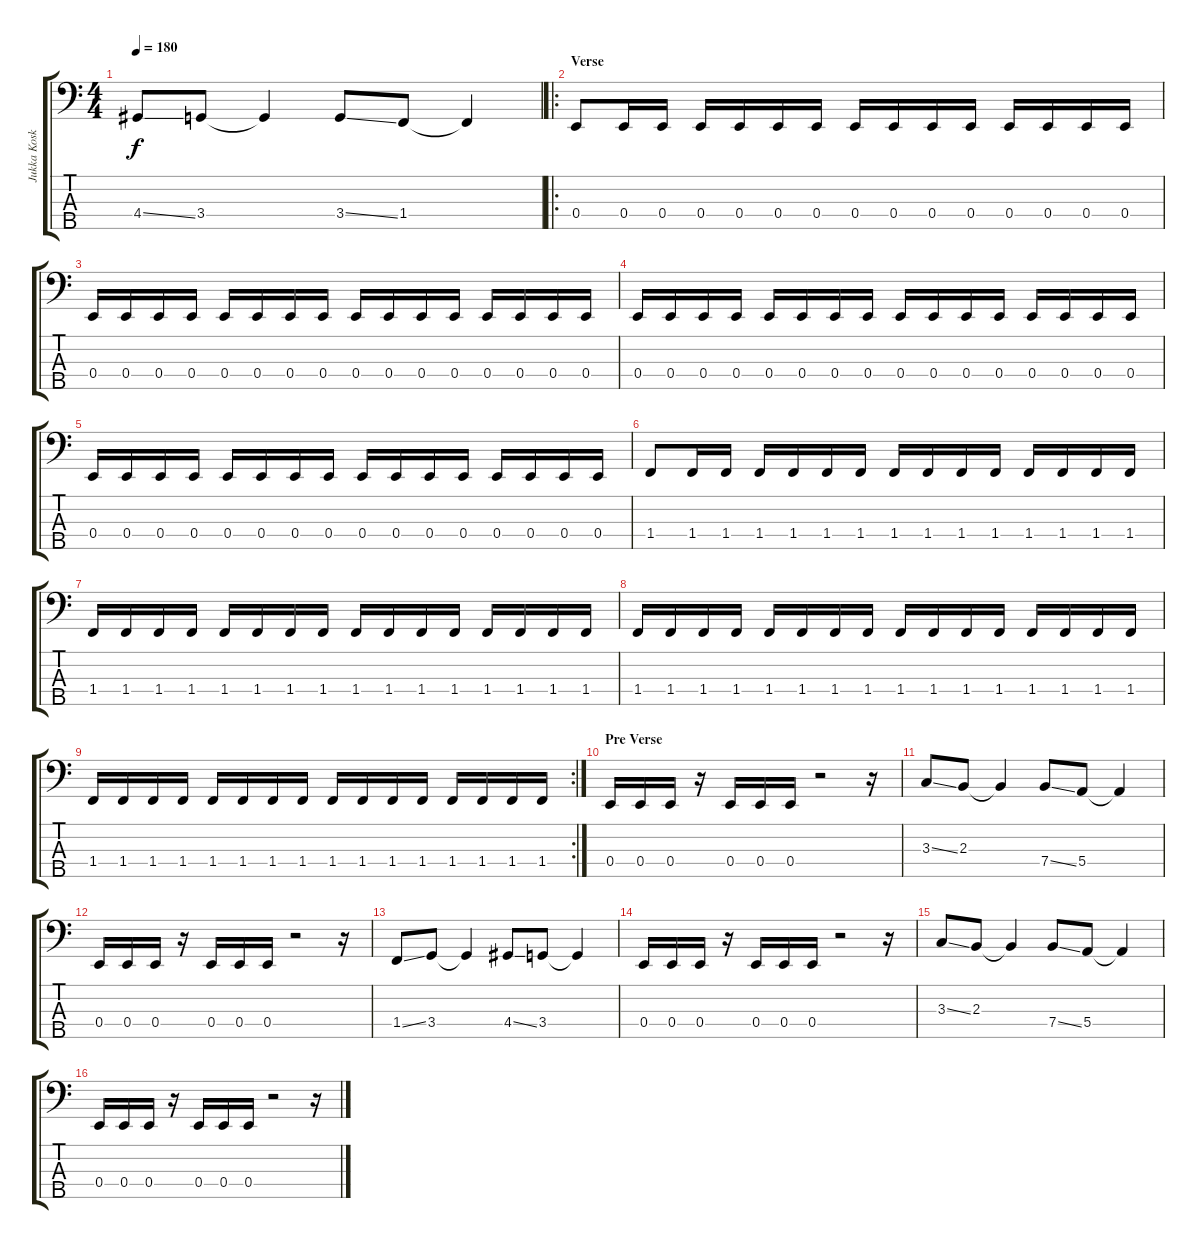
\track ("Jukka Koskinen" "Jukka Kosk") {instrument electricbasspick}
\staff {score tabs}
\tuning (G2 D2 A1 E1 B0) {hide}
\ts (4 4)
\tempo 180
\clef f4
\ks c
4.4{ss}.8{dy f} 3.4.8 3.4{t}.4 3.4{ss}.8 1.4.8 1.4{t}.4 |
\ro
\section ("" "Verse")
0.4.8 0.4.16 0.4.16 0.4.16 0.4.16 0.4.16 0.4.16 0.4.16 0.4.16 0.4.16 0.4.16 0.4.16 0.4.16 0.4.16 0.4.16 |
0.4.16 0.4.16 0.4.16 0.4.16 0.4.16 0.4.16 0.4.16 0.4.16 0.4.16 0.4.16 0.4.16 0.4.16 0.4.16 0.4.16 0.4.16 0.4.16 |
0.4.16 0.4.16 0.4.16 0.4.16 0.4.16 0.4.16 0.4.16 0.4.16 0.4.16 0.4.16 0.4.16 0.4.16 0.4.16 0.4.16 0.4.16 0.4.16 |
0.4.16 0.4.16 0.4.16 0.4.16 0.4.16 0.4.16 0.4.16 0.4.16 0.4.16 0.4.16 0.4.16 0.4.16 0.4.16 0.4.16 0.4.16 0.4.16 |
1.4.8 1.4.16 1.4.16 1.4.16 1.4.16 1.4.16 1.4.16 1.4.16 1.4.16 1.4.16 1.4.16 1.4.16 1.4.16 1.4.16 1.4.16 |
1.4.16 1.4.16 1.4.16 1.4.16 1.4.16 1.4.16 1.4.16 1.4.16 1.4.16 1.4.16 1.4.16 1.4.16 1.4.16 1.4.16 1.4.16 1.4.16 |
1.4.16 1.4.16 1.4.16 1.4.16 1.4.16 1.4.16 1.4.16 1.4.16 1.4.16 1.4.16 1.4.16 1.4.16 1.4.16 1.4.16 1.4.16 1.4.16 |
\rc 2
1.4.16 1.4.16 1.4.16 1.4.16 1.4.16 1.4.16 1.4.16 1.4.16 1.4.16 1.4.16 1.4.16 1.4.16 1.4.16 1.4.16 1.4.16 1.4.16 |
\section ("" "Pre Verse")
0.4.16 0.4.16 0.4.16 r.16 0.4.16 0.4.16 0.4.16 r.2 r.16 |
3.3{ss}.8 2.3.8 2.3{t}.4 7.4{ss}.8 5.4.8 5.4{t}.4 |
0.4.16 0.4.16 0.4.16 r.16 0.4.16 0.4.16 0.4.16 r.2 r.16 |
1.4{ss}.8 3.4.8 3.4{t}.4 4.4{ss}.8 3.4.8 3.4{t}.4 |
0.4.16 0.4.16 0.4.16 r.16 0.4.16 0.4.16 0.4.16 r.2 r.16 |
3.3{ss}.8 2.3.8 2.3{t}.4 7.4{ss}.8 5.4.8 5.4{t}.4 |
0.4.16 0.4.16 0.4.16 r.16 0.4.16 0.4.16 0.4.16 r.2 r.16
